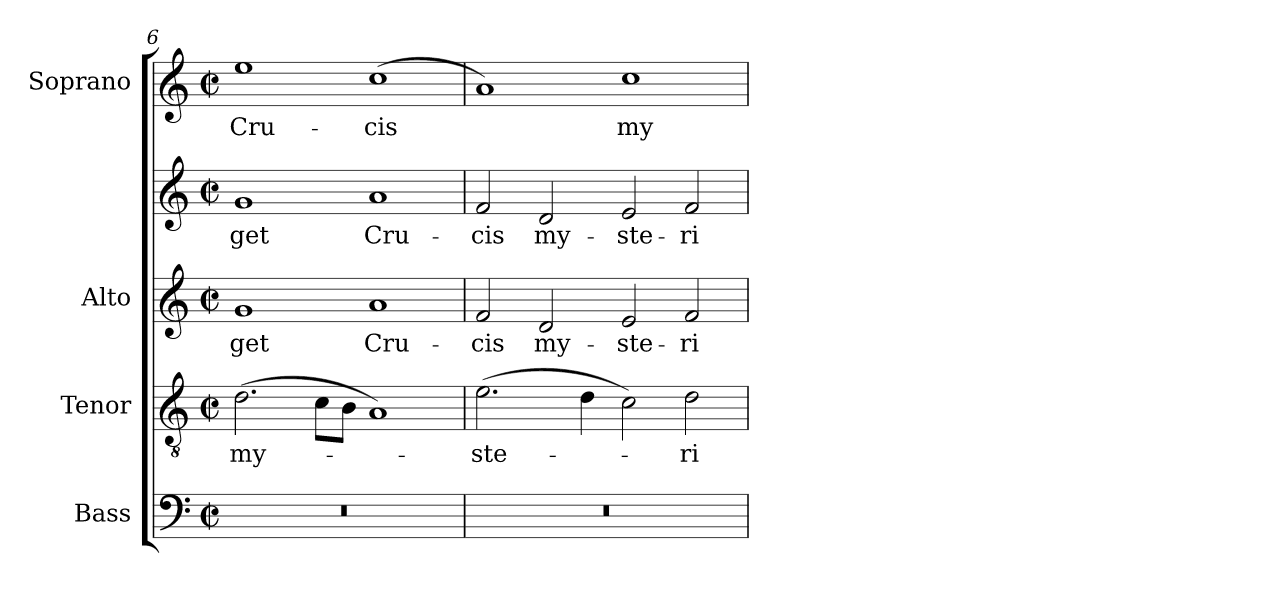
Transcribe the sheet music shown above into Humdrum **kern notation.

**kern	**kern	**text	**kern	**text	**kern	**text	**kern	**text
*part4	*part3	*part3	*part2	*part2	*part2	*part2	*part1	*part1
*staff5	*staff4	*staff4	*staff3	*staff3	*staff2	*staff2	*staff1	*staff1
*I"Bass	*I"Tenor	*	*I"Alto	*	*	*	*I"Soprano	*
*I'B	*I'T	*	*I'A	*	*	*	*I'S	*
!!LO:LB:g=z
*clefF4	*clefGv2	*	*	*	*clefG2	*	*clefG2	*
*k[]	*k[]	*	*k[]	*	*k[]	*	*k[]	*
*C:	*C:	*	*C:	*	*C:	*	*C:	*
*M4/2	*M4/2	*	*M4/2	*	*M4/2	*	*M4/2	*
*met(c|)	*met(c|)	*	*met(c|)	*	*met(c|)	*	*met(c|)	*
=6	=6	=6	=6	=6	=6	=6	=6	=6
!	!	!LO:LY:b	!	!LO:LY:b	!	!LO:LY:b	!	!LO:LY:b
0r	(>2.d	my-	1g	-get	1g	-get	1ee	Cru-
.	8cL	.	.	.	.	.	.	.
.	8BJ	.	.	.	.	.	.	.
!	!	!	!	!LO:LY:b	!	!LO:LY:b	!	!LO:LY:b
.	1A)	.	1a	Cru-	1a	Cru-	(<1cc	-cis
=7	=7	=7	=7	=7	=7	=7	=7	=7
!	!	!LO:LY:b	!	!LO:LY:b	!	!LO:LY:b	!	!
0r	(>2.e	ste-	2f	-cis	2f	-cis	1a)	.
!	!	!	!	!LO:LY:b	!	!LO:LY:b	!	!
.	.	.	2d	my-	2d	my-	.	.
.	4d	.	.	.	.	.	.	.
!	!	!	!	!LO:LY:b	!	!LO:LY:b	!	!LO:LY:b
.	2c)	.	2e	-ste-	2e	-ste-	1cc	my-
!	!	!LO:LY:b	!	!LO:LY:b	!	!LO:LY:b	!	!
.	2d	ri-	2f	-ri-	2f	-ri-	.	.
=	=	=	=	=	=	=	=	=
*-	*-	*-	*-	*-	*-	*-	*-	*-
